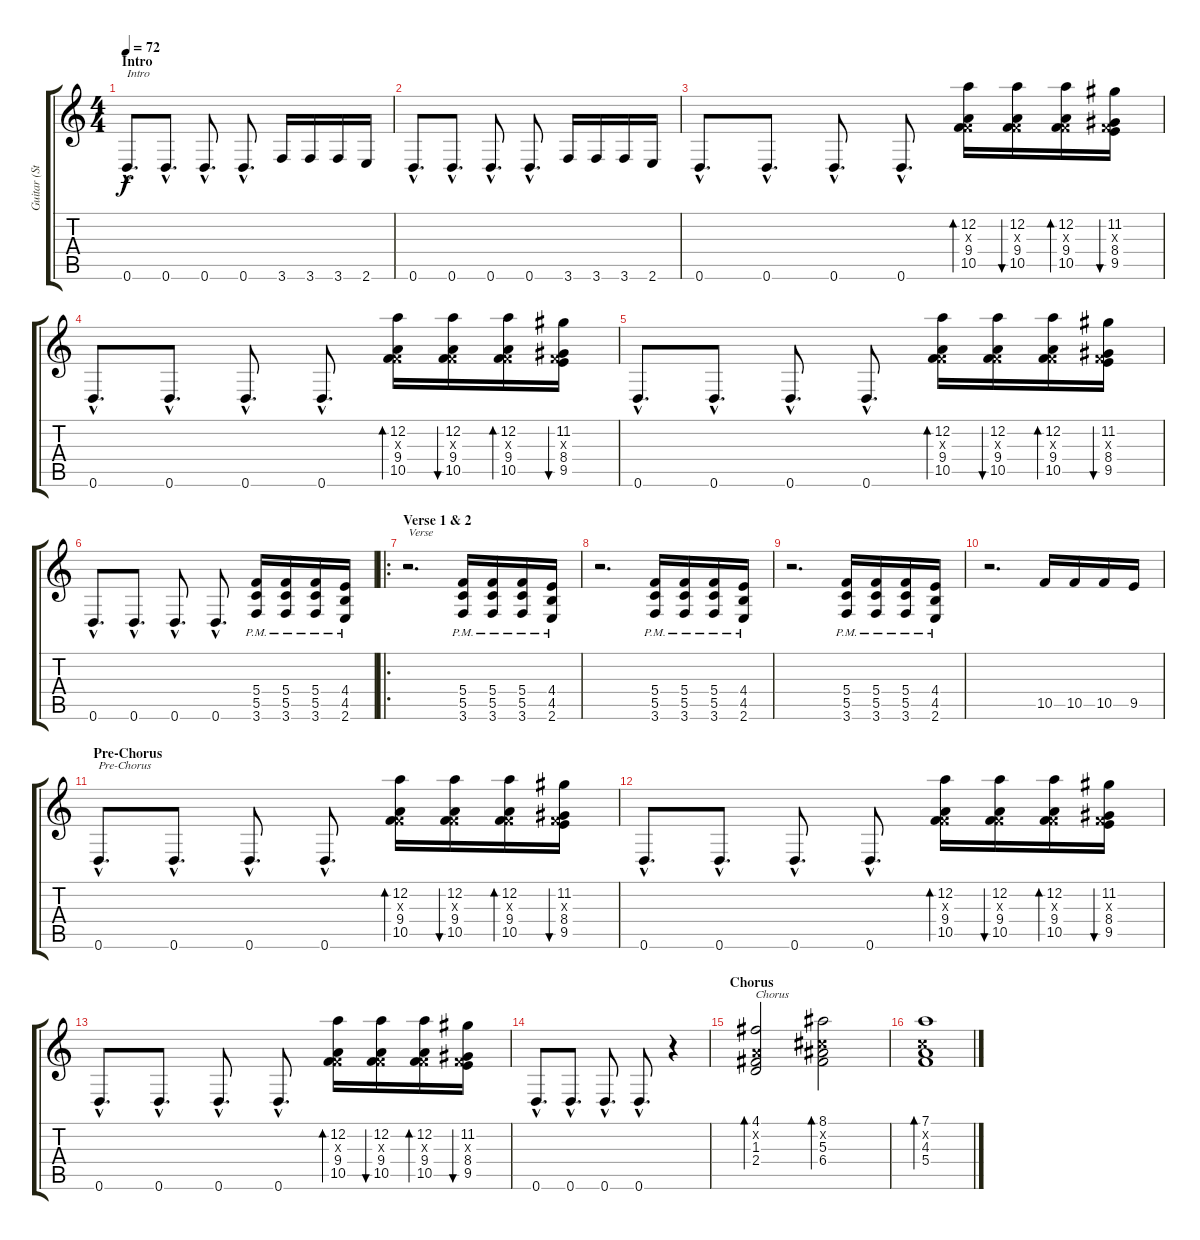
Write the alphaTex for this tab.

\track ("Guitar (Stephen Richards)" "Guitar (St") {instrument overdrivenguitar}
\staff {score tabs}
\tuning (D4 A3 F3 C3 G2 D2) {hide}
\ts (4 4)
\section ("" "Intro")
\tempo 72
\clef g2
\ks c
0.6{hac}.8{d txt "Intro" dy f instrument overdrivenguitar} 0.6{hac}.8{d} 0.6{hac}.8{d} 0.6{hac}.8{d} 3.6.16 3.6.16 3.6.16 2.6.16 |
0.6{hac}.8{d} 0.6{hac}.8{d} 0.6{hac}.8{d} 0.6{hac}.8{d} 3.6.16 3.6.16 3.6.16 2.6.16 |
0.6{hac}.8{d} 0.6{hac}.8{d} 0.6{hac}.8{d} 0.6{hac}.8{d} (12.2 0.3{x} 9.4 10.5).16{bd 30} (12.2 0.3{x} 9.4 10.5).16{bu 30} (12.2 0.3{x} 9.4 10.5).16{bd 30} (11.2 0.3{x} 8.4 9.5).16{bu 30} |
0.6{hac}.8{d} 0.6{hac}.8{d} 0.6{hac}.8{d} 0.6{hac}.8{d} (12.2 0.3{x} 9.4 10.5).16{bd 30} (12.2 0.3{x} 9.4 10.5).16{bu 30} (12.2 0.3{x} 9.4 10.5).16{bd 30} (11.2 0.3{x} 8.4 9.5).16{bu 30} |
0.6{hac}.8{d} 0.6{hac}.8{d} 0.6{hac}.8{d} 0.6{hac}.8{d} (12.2 0.3{x} 9.4 10.5).16{bd 30} (12.2 0.3{x} 9.4 10.5).16{bu 30} (12.2 0.3{x} 9.4 10.5).16{bd 30} (11.2 0.3{x} 8.4 9.5).16{bu 30} |
0.6{hac}.8{d} 0.6{hac}.8{d} 0.6{hac}.8{d} 0.6{hac}.8{d} (5.4 5.5{pm} 3.6).16 (5.4 5.5{pm} 3.6).16 (5.4 5.5{pm} 3.6).16 (4.4 4.5{pm} 2.6).16 |
\ro
\section ("" "Verse 1 & 2")
r.2{d txt "Verse"} (5.4 5.5{pm} 3.6).16 (5.4 5.5{pm} 3.6).16 (5.4 5.5{pm} 3.6).16 (4.4 4.5{pm} 2.6).16 |
r.2{d} (5.4 5.5{pm} 3.6).16 (5.4 5.5{pm} 3.6).16 (5.4 5.5{pm} 3.6).16 (4.4 4.5{pm} 2.6).16 |
r.2{d} (5.4 5.5{pm} 3.6).16 (5.4 5.5{pm} 3.6).16 (5.4 5.5{pm} 3.6).16 (4.4 4.5{pm} 2.6).16 |
r.2{d} 10.5.16 10.5.16 10.5.16 9.5.16 |
\section ("" "Pre-Chorus")
0.6{hac}.8{d txt "Pre-Chorus"} 0.6{hac}.8{d} 0.6{hac}.8{d} 0.6{hac}.8{d} (12.2 0.3{x} 9.4 10.5).16{bd 30} (12.2 0.3{x} 9.4 10.5).16{bu 30} (12.2 0.3{x} 9.4 10.5).16{bd 30} (11.2 0.3{x} 8.4 9.5).16{bu 30} |
0.6{hac}.8{d} 0.6{hac}.8{d} 0.6{hac}.8{d} 0.6{hac}.8{d} (12.2 0.3{x} 9.4 10.5).16{bd 30} (12.2 0.3{x} 9.4 10.5).16{bu 30} (12.2 0.3{x} 9.4 10.5).16{bd 30} (11.2 0.3{x} 8.4 9.5).16{bu 30} |
0.6{hac}.8{d} 0.6{hac}.8{d} 0.6{hac}.8{d} 0.6{hac}.8{d} (12.2 0.3{x} 9.4 10.5).16{bd 30} (12.2 0.3{x} 9.4 10.5).16{bu 30} (12.2 0.3{x} 9.4 10.5).16{bd 30} (11.2 0.3{x} 8.4 9.5).16{bu 30} |
0.6{hac}.8{d} 0.6{hac}.8{d} 0.6{hac}.8{d} 0.6{hac}.8{d} r.4 |
\section ("" "Chorus")
(4.1 0.2{x} 1.3 2.4).2{bd 60 txt "Chorus" instrument electricguitarjazz} (8.1 4.2{x} 5.3 6.4).2{bd 60} |
(7.1 3.2{x} 4.3 5.4).1{bd 60}
